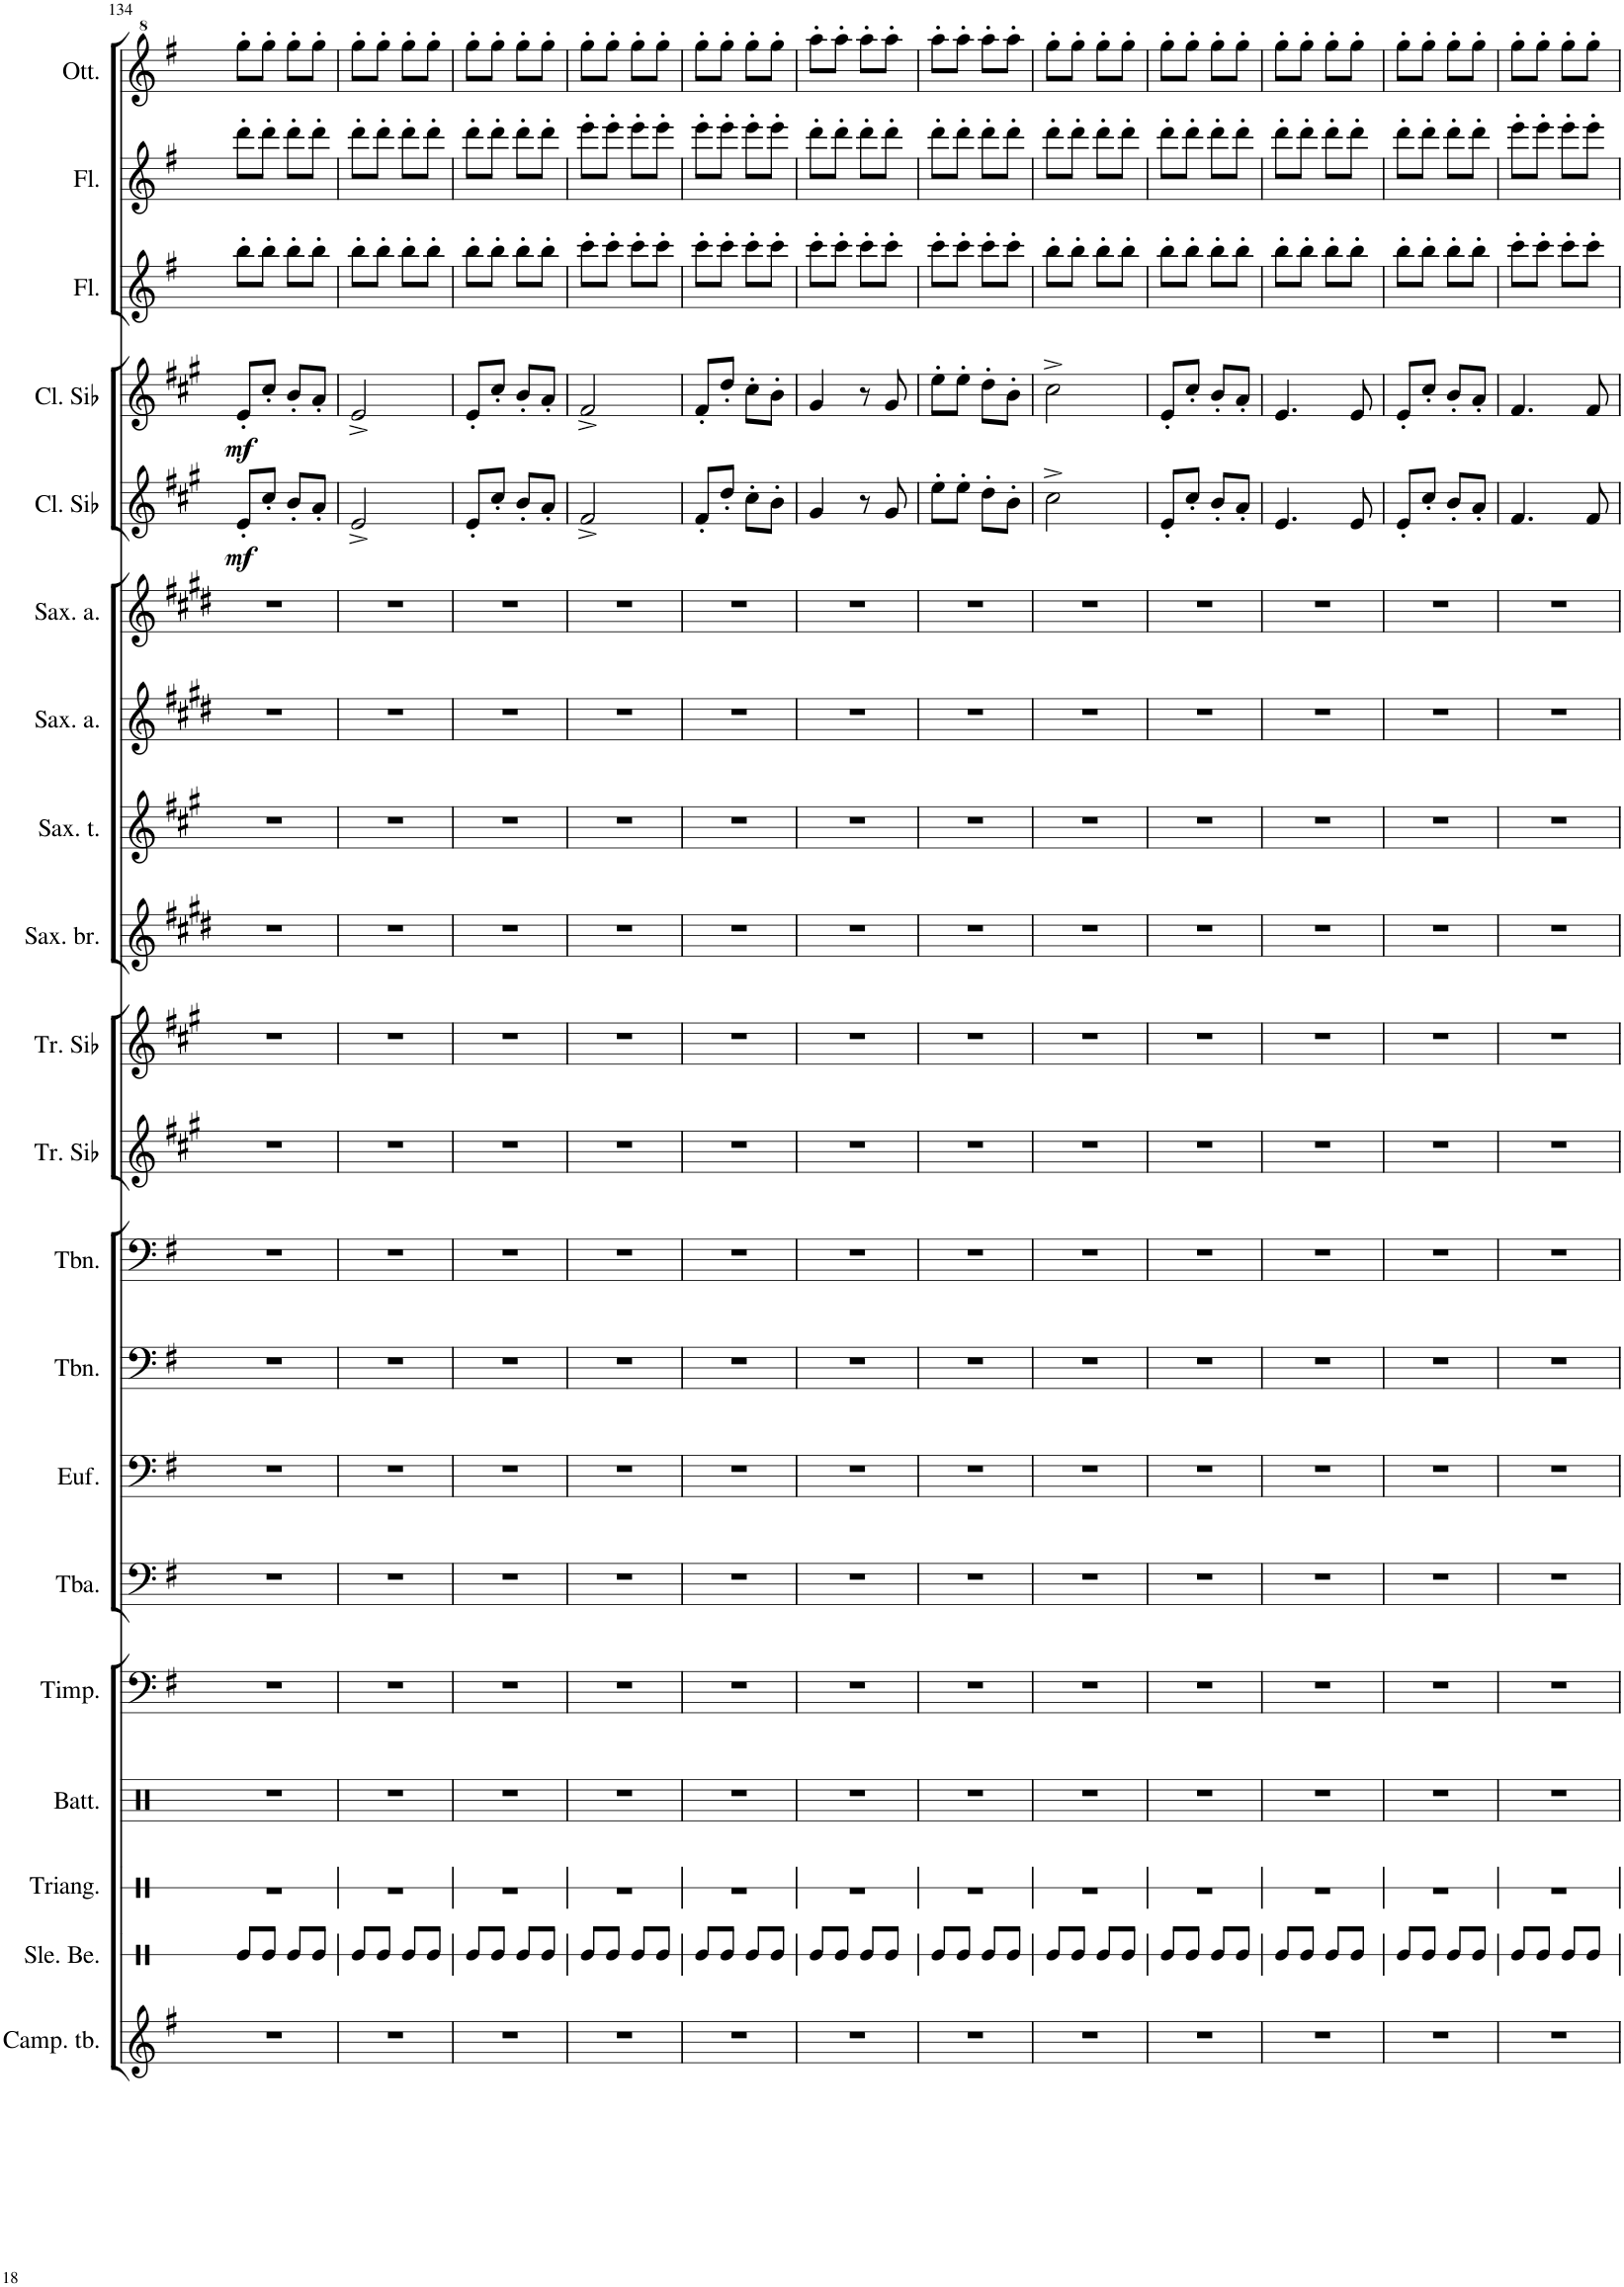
**kern	**kern	**kern	**kern	**kern	**kern	**kern	**kern	**kern	**kern	**kern	**kern	**kern	**kern	**kern	**kern	**dynam	**kern	**dynam	**kern	**kern	**kern
*part20	*part19	*part18	*part17	*part16	*part15	*part14	*part13	*part12	*part11	*part10	*part9	*part8	*part7	*part6	*part5	*part5	*part4	*part4	*part3	*part2	*part1
*staff20	*staff19	*staff18	*staff17	*staff16	*staff15	*staff14	*staff13	*staff12	*staff11	*staff10	*staff9	*staff8	*staff7	*staff6	*staff5	*staff5	*staff4	*staff4	*staff3	*staff2	*staff1
*I"Campane Tubolari	*I"Campanelle slitta	*I"Triangolo	*I"Batteria	*I"Timpani	*I"Tuba	*I"Bombardino	*I"Trombone	*I"Trombone	*I"Tromba in Sib	*I"Tromba in Sib	*I"Sassofono baritono	*I"Sassofono tenore	*I"Sassofono contralto	*I"Sassofono contralto	*I"Clarinetto in Sib	*	*I"Clarinetto in Sib	*	*I"Flauto	*I"Flauto	*I"Piccolo
*I'Camp. tb.	*	*I'Triang.	*I'Batt.	*I'Timp.	*I'Tba.	*	*I'Tbn.	*I'Tbn.	*I'Tr. Sib	*I'Tr. Sib	*	*	*	*	*I'Cl. Sib	*	*I'Cl. Sib	*	*I'Fl.	*I'Fl.	*
!!LO:PB:g=z
*clefG2	*clefX	*clefX	*clefX	*clefF4	*clefF4	*clefF4	*clefF4	*clefF4	*clefG2	*clefG2	*clefG2	*clefG2	*clefG2	*clefG2	*clefG2	*	*clefG2	*	*clefG2	*clefG2	*clefG^2
*	*	*	*	*	*	*	*	*	*Trd1c2	*Trd1c2	*Trd12c21	*Trd8c14	*Trd5c9	*Trd5c9	*Trd1c2	*	*Trd1c2	*	*	*	*Trd-7c-12
*k[f#]	*k[]	*k[]	*k[]	*k[f#]	*k[f#]	*k[f#]	*k[f#]	*k[f#]	*k[f#c#g#]	*k[f#c#g#]	*k[f#c#g#d#]	*k[f#c#g#]	*k[f#c#g#d#]	*k[f#c#g#d#]	*k[f#c#g#]	*	*k[f#c#g#]	*	*k[f#]	*k[f#]	*k[f#]
*M2/4	*M2/4	*M2/4	*M2/4	*M2/4	*M2/4	*M2/4	*M2/4	*M2/4	*M2/4	*M2/4	*M2/4	*M2/4	*M2/4	*M2/4	*M2/4	*	*M2/4	*	*M2/4	*M2/4	*M2/4
=134	=134	=134	=134	=134	=134	=134	=134	=134	=134	=134	=134	=134	=134	=134	=134	=134	=134	=134	=134	=134	=134
!	!	!	!	!	!	!	!	!	!	!	!	!	!	!	!	!LO:DY:b	!	!LO:DY:b	!	!	!
2r	8Re/L	2r	2r	2r	2r	2r	2r	2r	2r	2r	2r	2r	2r	2r	8e'/L	mf	8e'/L	mf	8bb'\L	8ddd'\L	8ggg'\L
.	8Re/J	.	.	.	.	.	.	.	.	.	.	.	.	.	8cc#'/J	.	8cc#'/J	.	8bb'\J	8ddd'\J	8ggg'\J
.	8Re/L	.	.	.	.	.	.	.	.	.	.	.	.	.	8b'/L	.	8b'/L	.	8bb'\L	8ddd'\L	8ggg'\L
.	8Re/J	.	.	.	.	.	.	.	.	.	.	.	.	.	8a'/J	.	8a'/J	.	8bb'\J	8ddd'\J	8ggg'\J
=135	=135	=135	=135	=135	=135	=135	=135	=135	=135	=135	=135	=135	=135	=135	=135	=135	=135	=135	=135	=135	=135
2r	8Re/L	2r	2r	2r	2r	2r	2r	2r	2r	2r	2r	2r	2r	2r	2e^/	.	2e^/	.	8bb'\L	8ddd'\L	8ggg'\L
.	8Re/J	.	.	.	.	.	.	.	.	.	.	.	.	.	.	.	.	.	8bb'\J	8ddd'\J	8ggg'\J
.	8Re/L	.	.	.	.	.	.	.	.	.	.	.	.	.	.	.	.	.	8bb'\L	8ddd'\L	8ggg'\L
.	8Re/J	.	.	.	.	.	.	.	.	.	.	.	.	.	.	.	.	.	8bb'\J	8ddd'\J	8ggg'\J
=136	=136	=136	=136	=136	=136	=136	=136	=136	=136	=136	=136	=136	=136	=136	=136	=136	=136	=136	=136	=136	=136
2r	8Re/L	2r	2r	2r	2r	2r	2r	2r	2r	2r	2r	2r	2r	2r	8e'/L	.	8e'/L	.	8bb'\L	8ddd'\L	8ggg'\L
.	8Re/J	.	.	.	.	.	.	.	.	.	.	.	.	.	8cc#'/J	.	8cc#'/J	.	8bb'\J	8ddd'\J	8ggg'\J
.	8Re/L	.	.	.	.	.	.	.	.	.	.	.	.	.	8b'/L	.	8b'/L	.	8bb'\L	8ddd'\L	8ggg'\L
.	8Re/J	.	.	.	.	.	.	.	.	.	.	.	.	.	8a'/J	.	8a'/J	.	8bb'\J	8ddd'\J	8ggg'\J
=137	=137	=137	=137	=137	=137	=137	=137	=137	=137	=137	=137	=137	=137	=137	=137	=137	=137	=137	=137	=137	=137
2r	8Re/L	2r	2r	2r	2r	2r	2r	2r	2r	2r	2r	2r	2r	2r	2f#^/	.	2f#^/	.	8ccc'\L	8eee'\L	8ggg'\L
.	8Re/J	.	.	.	.	.	.	.	.	.	.	.	.	.	.	.	.	.	8ccc'\J	8eee'\J	8ggg'\J
.	8Re/L	.	.	.	.	.	.	.	.	.	.	.	.	.	.	.	.	.	8ccc'\L	8eee'\L	8ggg'\L
.	8Re/J	.	.	.	.	.	.	.	.	.	.	.	.	.	.	.	.	.	8ccc'\J	8eee'\J	8ggg'\J
=138	=138	=138	=138	=138	=138	=138	=138	=138	=138	=138	=138	=138	=138	=138	=138	=138	=138	=138	=138	=138	=138
2r	8Re/L	2r	2r	2r	2r	2r	2r	2r	2r	2r	2r	2r	2r	2r	8f#'/L	.	8f#'/L	.	8ccc'\L	8eee'\L	8ggg'\L
.	8Re/J	.	.	.	.	.	.	.	.	.	.	.	.	.	8dd'/J	.	8dd'/J	.	8ccc'\J	8eee'\J	8ggg'\J
.	8Re/L	.	.	.	.	.	.	.	.	.	.	.	.	.	8cc#'\L	.	8cc#'\L	.	8ccc'\L	8eee'\L	8ggg'\L
.	8Re/J	.	.	.	.	.	.	.	.	.	.	.	.	.	8b'\J	.	8b'\J	.	8ccc'\J	8eee'\J	8ggg'\J
=139	=139	=139	=139	=139	=139	=139	=139	=139	=139	=139	=139	=139	=139	=139	=139	=139	=139	=139	=139	=139	=139
2r	8Re/L	2r	2r	2r	2r	2r	2r	2r	2r	2r	2r	2r	2r	2r	4g#/	.	4g#/	.	8ccc'\L	8ddd'\L	8aaa'\L
.	8Re/J	.	.	.	.	.	.	.	.	.	.	.	.	.	.	.	.	.	8ccc'\J	8ddd'\J	8aaa'\J
.	8Re/L	.	.	.	.	.	.	.	.	.	.	.	.	.	8r	.	8r	.	8ccc'\L	8ddd'\L	8aaa'\L
.	8Re/J	.	.	.	.	.	.	.	.	.	.	.	.	.	8g#/	.	8g#/	.	8ccc'\J	8ddd'\J	8aaa'\J
=140	=140	=140	=140	=140	=140	=140	=140	=140	=140	=140	=140	=140	=140	=140	=140	=140	=140	=140	=140	=140	=140
2r	8Re/L	2r	2r	2r	2r	2r	2r	2r	2r	2r	2r	2r	2r	2r	8ee'\L	.	8ee'\L	.	8ccc'\L	8ddd'\L	8aaa'\L
.	8Re/J	.	.	.	.	.	.	.	.	.	.	.	.	.	8ee'\J	.	8ee'\J	.	8ccc'\J	8ddd'\J	8aaa'\J
.	8Re/L	.	.	.	.	.	.	.	.	.	.	.	.	.	8dd'\L	.	8dd'\L	.	8ccc'\L	8ddd'\L	8aaa'\L
.	8Re/J	.	.	.	.	.	.	.	.	.	.	.	.	.	8b'\J	.	8b'\J	.	8ccc'\J	8ddd'\J	8aaa'\J
=141	=141	=141	=141	=141	=141	=141	=141	=141	=141	=141	=141	=141	=141	=141	=141	=141	=141	=141	=141	=141	=141
2r	8Re/L	2r	2r	2r	2r	2r	2r	2r	2r	2r	2r	2r	2r	2r	2cc#^\	.	2cc#^\	.	8bb'\L	8ddd'\L	8ggg'\L
.	8Re/J	.	.	.	.	.	.	.	.	.	.	.	.	.	.	.	.	.	8bb'\J	8ddd'\J	8ggg'\J
.	8Re/L	.	.	.	.	.	.	.	.	.	.	.	.	.	.	.	.	.	8bb'\L	8ddd'\L	8ggg'\L
.	8Re/J	.	.	.	.	.	.	.	.	.	.	.	.	.	.	.	.	.	8bb'\J	8ddd'\J	8ggg'\J
=142	=142	=142	=142	=142	=142	=142	=142	=142	=142	=142	=142	=142	=142	=142	=142	=142	=142	=142	=142	=142	=142
2r	8Re/L	2r	2r	2r	2r	2r	2r	2r	2r	2r	2r	2r	2r	2r	8e'/L	.	8e'/L	.	8bb'\L	8ddd'\L	8ggg'\L
.	8Re/J	.	.	.	.	.	.	.	.	.	.	.	.	.	8cc#'/J	.	8cc#'/J	.	8bb'\J	8ddd'\J	8ggg'\J
.	8Re/L	.	.	.	.	.	.	.	.	.	.	.	.	.	8b'/L	.	8b'/L	.	8bb'\L	8ddd'\L	8ggg'\L
.	8Re/J	.	.	.	.	.	.	.	.	.	.	.	.	.	8a'/J	.	8a'/J	.	8bb'\J	8ddd'\J	8ggg'\J
=143	=143	=143	=143	=143	=143	=143	=143	=143	=143	=143	=143	=143	=143	=143	=143	=143	=143	=143	=143	=143	=143
2r	8Re/L	2r	2r	2r	2r	2r	2r	2r	2r	2r	2r	2r	2r	2r	4.e/	.	4.e/	.	8bb'\L	8ddd'\L	8ggg'\L
.	8Re/J	.	.	.	.	.	.	.	.	.	.	.	.	.	.	.	.	.	8bb'\J	8ddd'\J	8ggg'\J
.	8Re/L	.	.	.	.	.	.	.	.	.	.	.	.	.	.	.	.	.	8bb'\L	8ddd'\L	8ggg'\L
.	8Re/J	.	.	.	.	.	.	.	.	.	.	.	.	.	8e/	.	8e/	.	8bb'\J	8ddd'\J	8ggg'\J
=144	=144	=144	=144	=144	=144	=144	=144	=144	=144	=144	=144	=144	=144	=144	=144	=144	=144	=144	=144	=144	=144
2r	8Re/L	2r	2r	2r	2r	2r	2r	2r	2r	2r	2r	2r	2r	2r	8e'/L	.	8e'/L	.	8bb'\L	8ddd'\L	8ggg'\L
.	8Re/J	.	.	.	.	.	.	.	.	.	.	.	.	.	8cc#'/J	.	8cc#'/J	.	8bb'\J	8ddd'\J	8ggg'\J
.	8Re/L	.	.	.	.	.	.	.	.	.	.	.	.	.	8b'/L	.	8b'/L	.	8bb'\L	8ddd'\L	8ggg'\L
.	8Re/J	.	.	.	.	.	.	.	.	.	.	.	.	.	8a'/J	.	8a'/J	.	8bb'\J	8ddd'\J	8ggg'\J
=145	=145	=145	=145	=145	=145	=145	=145	=145	=145	=145	=145	=145	=145	=145	=145	=145	=145	=145	=145	=145	=145
2r	8Re/L	2r	2r	2r	2r	2r	2r	2r	2r	2r	2r	2r	2r	2r	4.f#/	.	4.f#/	.	8ccc'\L	8eee'\L	8ggg'\L
.	8Re/J	.	.	.	.	.	.	.	.	.	.	.	.	.	.	.	.	.	8ccc'\J	8eee'\J	8ggg'\J
.	8Re/L	.	.	.	.	.	.	.	.	.	.	.	.	.	.	.	.	.	8ccc'\L	8eee'\L	8ggg'\L
.	8Re/J	.	.	.	.	.	.	.	.	.	.	.	.	.	8f#/	.	8f#/	.	8ccc'\J	8eee'\J	8ggg'\J
=	=	=	=	=	=	=	=	=	=	=	=	=	=	=	=	=	=	=	=	=	=
*-	*-	*-	*-	*-	*-	*-	*-	*-	*-	*-	*-	*-	*-	*-	*-	*-	*-	*-	*-	*-	*-
